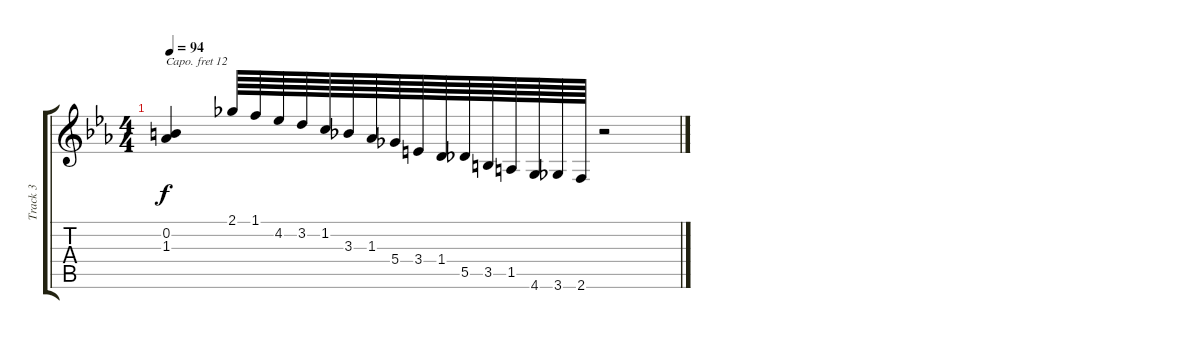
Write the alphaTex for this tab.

\track ("Track 3" "Track 3") {instrument acousticgrandpiano}
\staff {score tabs}
\capo 12
\tuning (E4 B3 G3 Db3 Ab2 Eb2) {hide}
\ts (4 4)
\tempo 94
\clef g2
\ks eb
(0.2 1.3).4{dy f} 2.1.64 1.1.64 4.2.64 3.2.64 1.2.64 3.3.64 1.3.64 5.4.64 3.4.64 1.4.64 5.5.64 3.5.64 1.5.64 4.6.64 3.6.64 2.6.64 r.2
